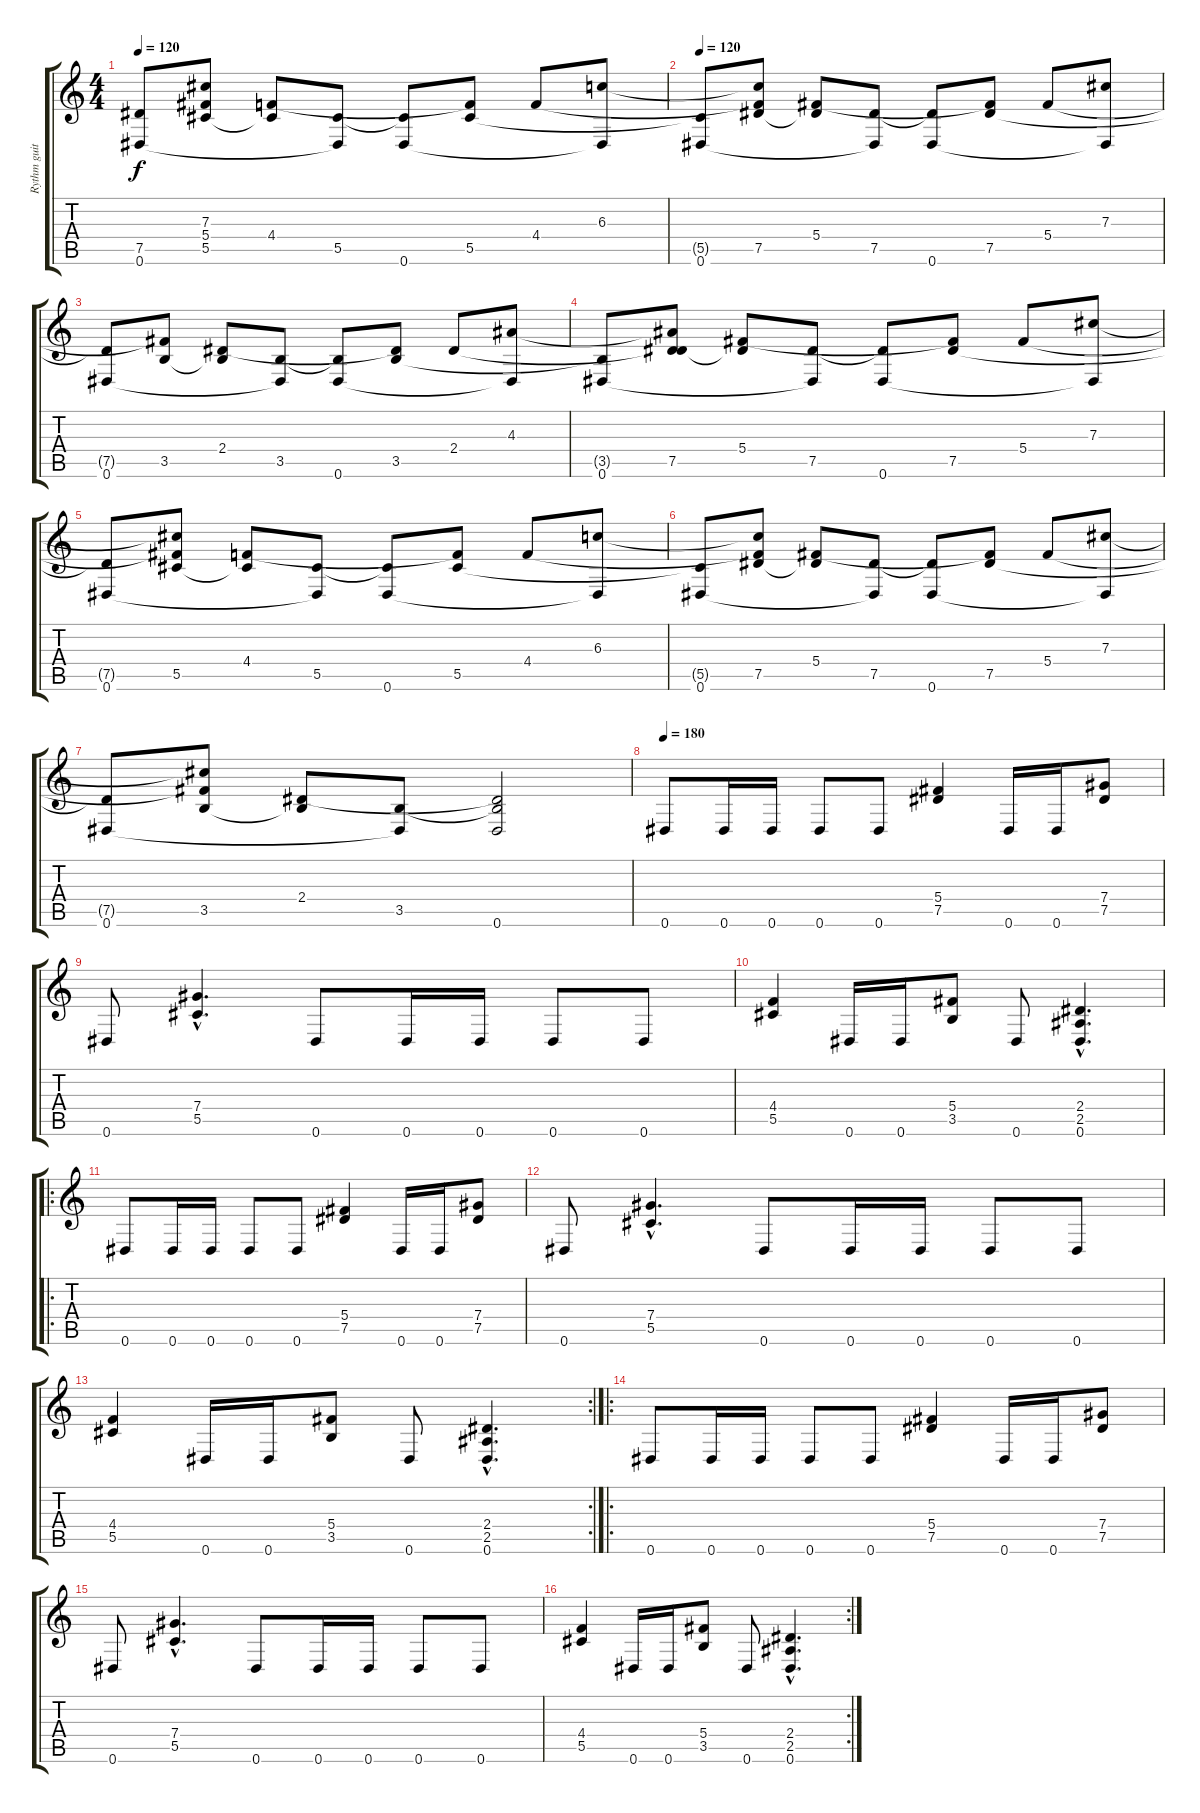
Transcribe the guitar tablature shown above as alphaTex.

\track ("Rythm guitar Eb" "Rythm guit") {instrument distortionguitar}
\staff {score tabs}
\tuning (Eb4 Bb3 Gb3 Db3 Ab2 Eb2) {hide}
\ts (4 4)
\tempo 120
\clef g2
\ks c
(7.5{t} 0.6).8{dy f} (7.3{t} 5.4{t} 5.5).8 (4.4 5.5{t}).8 (5.5 0.6{t}).8 (5.5{t} 0.6).8 (4.4{t} 5.5).8 4.4.8 (6.3 0.6{t}).8 |
\tempo 120
(5.5{t} 0.6).8 (6.3{t} 4.4{t} 7.5).8 (5.4 7.5{t}).8 (7.5 0.6{t}).8 (7.5{t} 0.6).8 (5.4{t} 7.5).8 5.4.8 (7.3 0.6{t}).8 |
(7.5{t} 0.6).8 (5.4{t} 3.5).8 (2.4 3.5{t}).8 (3.5 0.6{t}).8 (3.5{t} 0.6).8 (2.4{t} 3.5).8 2.4.8 (4.3 0.6{t}).8 |
(3.5{t} 0.6).8 (4.3{t} 2.4{t} 7.5).8 (5.4 7.5{t}).8 (7.5 0.6{t}).8 (7.5{t} 0.6).8 (5.4{t} 7.5).8 5.4.8 (7.3 0.6{t}).8 |
(7.5{t} 0.6).8 (7.3{t} 5.4{t} 5.5).8 (4.4 5.5{t}).8 (5.5 0.6{t}).8 (5.5{t} 0.6).8 (4.4{t} 5.5).8 4.4.8 (6.3 0.6{t}).8 |
(5.5{t} 0.6).8 (6.3{t} 4.4{t} 7.5).8 (5.4 7.5{t}).8 (7.5 0.6{t}).8 (7.5{t} 0.6).8 (5.4{t} 7.5).8 5.4.8 (7.3 0.6{t}).8 |
(7.5{t} 0.6).8 (7.3{t} 5.4{t} 3.5).8 (2.4 3.5{t}).8 (3.5 0.6{t}).8 (2.4{t} 3.5{t} 0.6).2 |
\tempo 180
0.6.8{instrument distortionguitar} 0.6.16 0.6.16 0.6.8 0.6.8 (5.4 7.5).4 0.6.16 0.6.16 (7.4 7.5).8 |
0.6.8 (7.4{hac} 5.5{hac}).4{d} 0.6.8 0.6.16 0.6.16 0.6.8 0.6.8 |
(4.4 5.5).4 0.6.16 0.6.16 (5.4 3.5).8 0.6.8 (2.4{hac} 2.5{hac} 0.6{hac}).4{d} |
\ro
0.6.8 0.6.16 0.6.16 0.6.8 0.6.8 (5.4 7.5).4 0.6.16 0.6.16 (7.4 7.5).8 |
0.6.8 (7.4{hac} 5.5{hac}).4{d} 0.6.8 0.6.16 0.6.16 0.6.8 0.6.8 |
\rc 2
(4.4 5.5).4 0.6.16 0.6.16 (5.4 3.5).8 0.6.8 (2.4{hac} 2.5{hac} 0.6{hac}).4{d} |
\ro
0.6.8 0.6.16 0.6.16 0.6.8 0.6.8 (5.4 7.5).4 0.6.16 0.6.16 (7.4 7.5).8 |
0.6.8 (7.4{hac} 5.5{hac}).4{d} 0.6.8 0.6.16 0.6.16 0.6.8 0.6.8 |
\rc 2
(4.4 5.5).4 0.6.16 0.6.16 (5.4 3.5).8 0.6.8 (2.4{hac} 2.5{hac} 0.6{hac}).4{d}
